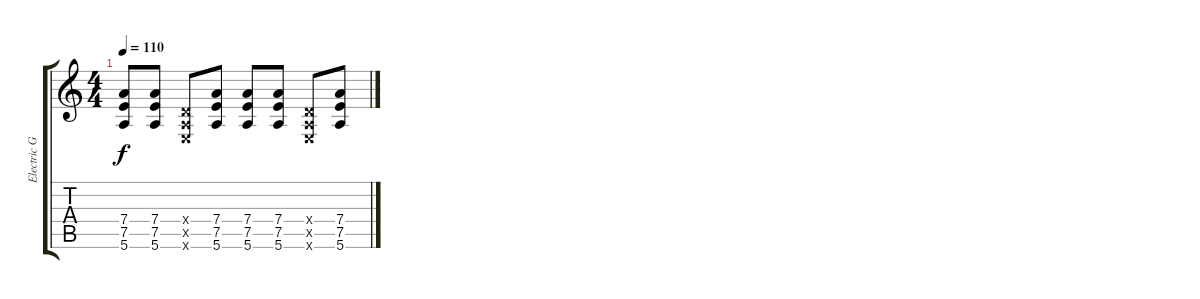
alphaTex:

\track ("Electric Guitar" "Electric G") {instrument electricguitarmuted}
\staff {score tabs}
\tuning (E4 B3 G3 D3 A2 E2) {hide}
\ts (4 4)
\tempo 110
\clef g2
\ks c
(7.4 7.5 5.6).8{dy f} (7.4 7.5 5.6).8 (0.4{x} 0.5{x} 0.6{x}).8 (7.4 7.5 5.6).8 (7.4 7.5 5.6).8 (7.4 7.5 5.6).8 (0.4{x} 0.5{x} 0.6{x}).8 (7.4 7.5 5.6).8
